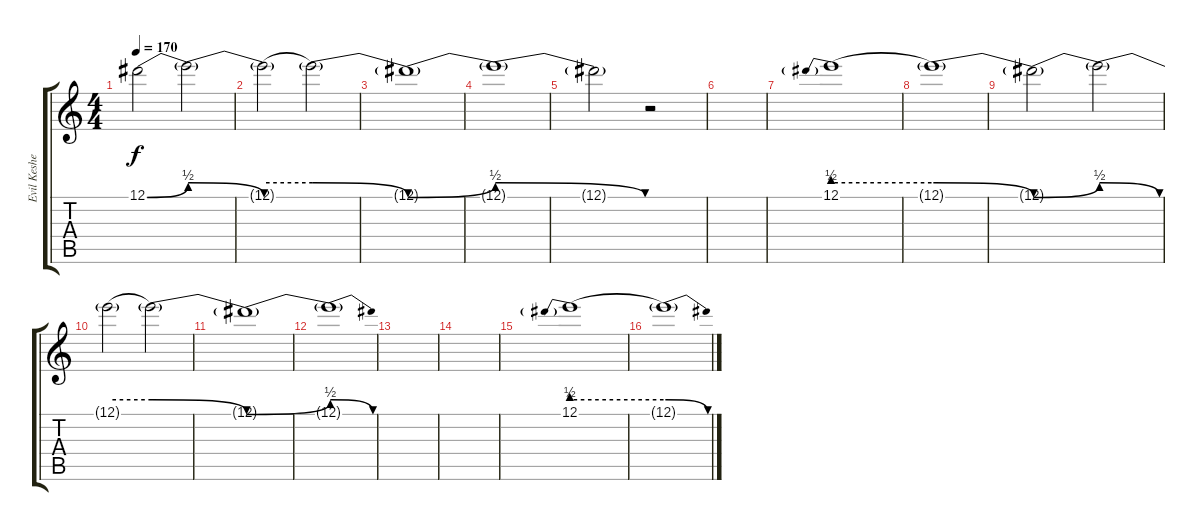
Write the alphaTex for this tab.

\track ("Evil Keshet guitar2" "Evil Keshe") {instrument overdrivenguitar}
\staff {score tabs}
\tuning (Eb4 Bb3 Gb3 Db3 Ab2 Eb2) {hide}
\ts (4 4)
\tempo 170
\clef g2
\ks c
12.1{be (bend 0 0 60 2) t}.2{dy f} 12.1{be (release 0 2 60 0) t}.2 |
12.1{be (hold 0 2 60 2) t}.2 12.1{be (release 0 2 60 0) t}.2 |
12.1{be (bend 0 0 60 2) t}.1 |
12.1{be (release 0 2 60 0) t}.1 |
12.1{t}.2 r.2 |
|
12.1{be (prebend 0 2 60 2)}.1 |
12.1{be (release 0 2 60 0) t}.1 |
12.1{be (bend 0 0 60 2) t}.2 12.1{be (release 0 2 60 0) t}.2 |
12.1{be (hold 0 2 60 2) t}.2 12.1{be (release 0 2 60 0) t}.2 |
12.1{be (bend 0 0 60 2) t}.1 |
12.1{be (release 0 2 60 0) t}.1 |
|
|
12.1{be (prebend 0 2 60 2)}.1 |
12.1{be (release 0 2 60 0) t}.1
